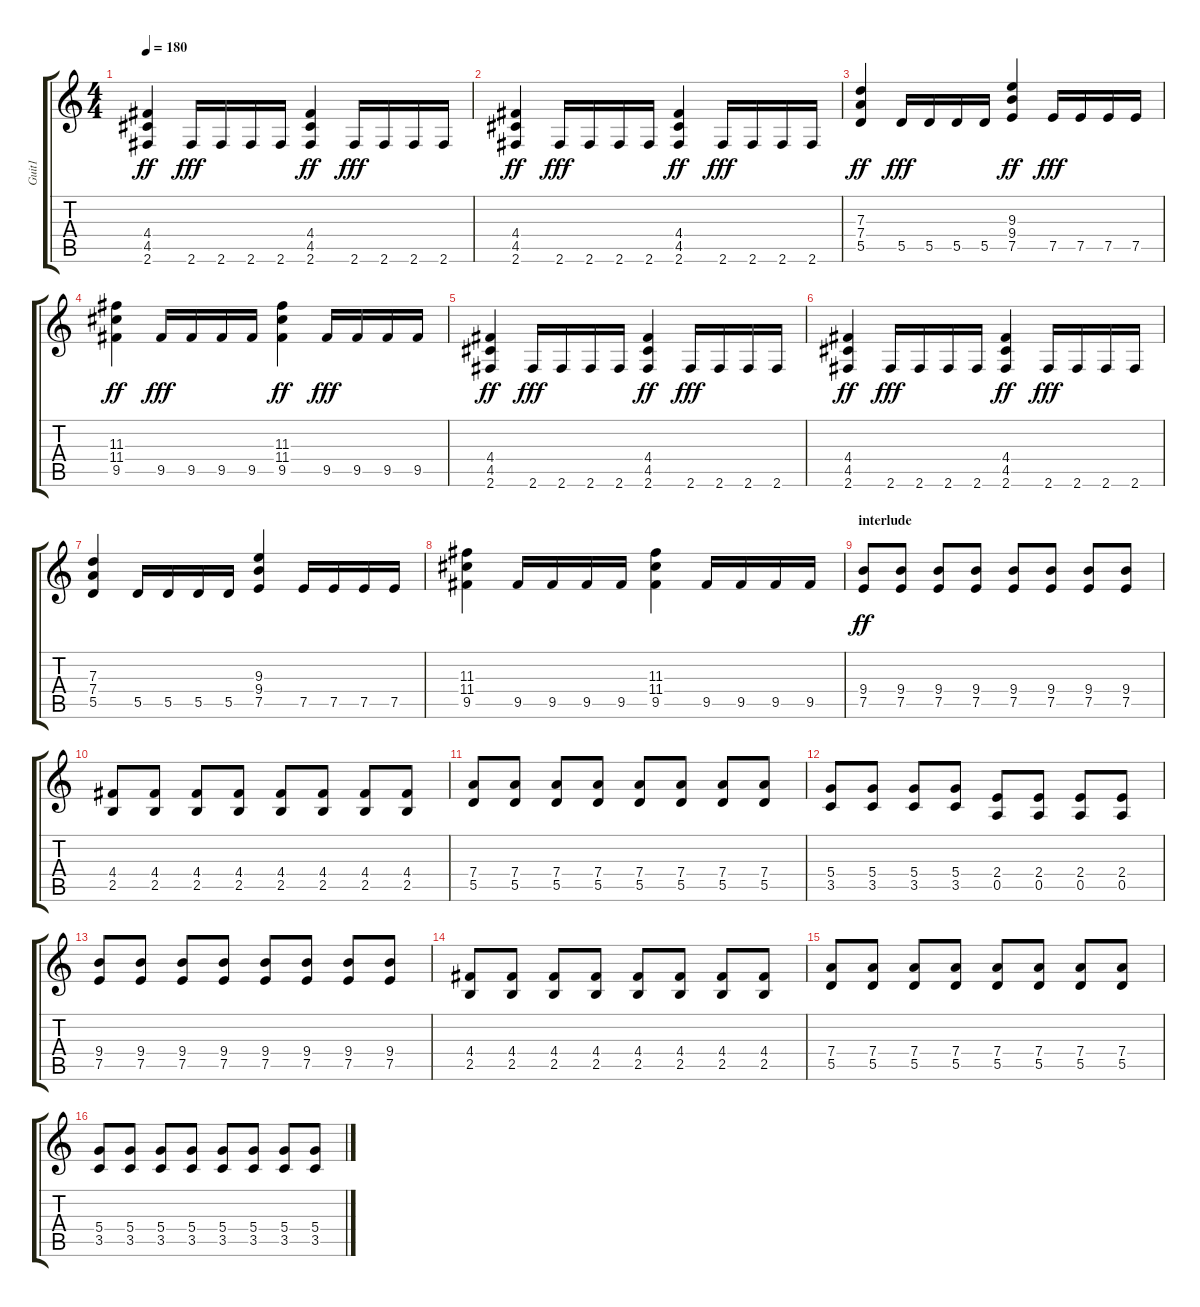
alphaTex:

\track ("Guit1" "Guit1") {instrument acousticguitarsteel}
\staff {score tabs}
\tuning (E4 B3 G3 D3 A2 E2) {hide}
\ts (4 4)
\tempo 180
\clef g2
\ks c
(4.4 4.5 2.6).4{dy ff volume 11 instrument overdrivenguitar} 2.6.16{dy fff} 2.6.16 2.6.16 2.6.16 (4.4 4.5 2.6).4{dy ff} 2.6.16{dy fff} 2.6.16 2.6.16 2.6.16 |
(4.4 4.5 2.6).4{dy ff volume 11 instrument overdrivenguitar} 2.6.16{dy fff} 2.6.16 2.6.16 2.6.16 (4.4 4.5 2.6).4{dy ff} 2.6.16{dy fff} 2.6.16 2.6.16 2.6.16 |
(7.3 7.4 5.5).4{dy ff} 5.5.16{dy fff} 5.5.16 5.5.16 5.5.16 (9.3 9.4 7.5).4{dy ff} 7.5.16{dy fff} 7.5.16 7.5.16 7.5.16 |
(11.3 11.4 9.5).4{dy ff} 9.5.16{dy fff} 9.5.16 9.5.16 9.5.16 (11.3 11.4 9.5).4{dy ff} 9.5.16{dy fff} 9.5.16 9.5.16 9.5.16 |
(4.4 4.5 2.6).4{dy ff volume 11 instrument overdrivenguitar} 2.6.16{dy fff} 2.6.16 2.6.16 2.6.16 (4.4 4.5 2.6).4{dy ff} 2.6.16{dy fff} 2.6.16 2.6.16 2.6.16 |
(4.4 4.5 2.6).4{dy ff volume 11 instrument overdrivenguitar} 2.6.16{dy fff} 2.6.16 2.6.16 2.6.16 (4.4 4.5 2.6).4{dy ff} 2.6.16{dy fff} 2.6.16 2.6.16 2.6.16 |
(7.3 7.4 5.5).4 5.5.16 5.5.16 5.5.16 5.5.16 (9.3 9.4 7.5).4 7.5.16 7.5.16 7.5.16 7.5.16 |
(11.3 11.4 9.5).4 9.5.16 9.5.16 9.5.16 9.5.16 (11.3 11.4 9.5).4 9.5.16 9.5.16 9.5.16 9.5.16 |
\section ("" "interlude")
(9.4 7.5).8{dy ff volume 11 instrument overdrivenguitar} (9.4 7.5).8 (9.4 7.5).8 (9.4 7.5).8 (9.4 7.5).8 (9.4 7.5).8 (9.4 7.5).8 (9.4 7.5).8 |
(4.4 2.5).8 (4.4 2.5).8 (4.4 2.5).8 (4.4 2.5).8 (4.4 2.5).8 (4.4 2.5).8 (4.4 2.5).8 (4.4 2.5).8 |
(7.4 5.5).8 (7.4 5.5).8 (7.4 5.5).8 (7.4 5.5).8 (7.4 5.5).8 (7.4 5.5).8 (7.4 5.5).8 (7.4 5.5).8 |
(5.4 3.5).8 (5.4 3.5).8 (5.4 3.5).8 (5.4 3.5).8 (2.4 0.5).8 (2.4 0.5).8 (2.4 0.5).8 (2.4 0.5).8 |
(9.4 7.5).8 (9.4 7.5).8 (9.4 7.5).8 (9.4 7.5).8 (9.4 7.5).8 (9.4 7.5).8 (9.4 7.5).8 (9.4 7.5).8 |
(4.4 2.5).8 (4.4 2.5).8 (4.4 2.5).8 (4.4 2.5).8 (4.4 2.5).8 (4.4 2.5).8 (4.4 2.5).8 (4.4 2.5).8 |
(7.4 5.5).8 (7.4 5.5).8 (7.4 5.5).8 (7.4 5.5).8 (7.4 5.5).8 (7.4 5.5).8 (7.4 5.5).8 (7.4 5.5).8 |
(5.4 3.5).8 (5.4 3.5).8 (5.4 3.5).8 (5.4 3.5).8 (5.4 3.5).8 (5.4 3.5).8 (5.4 3.5).8 (5.4 3.5).8
